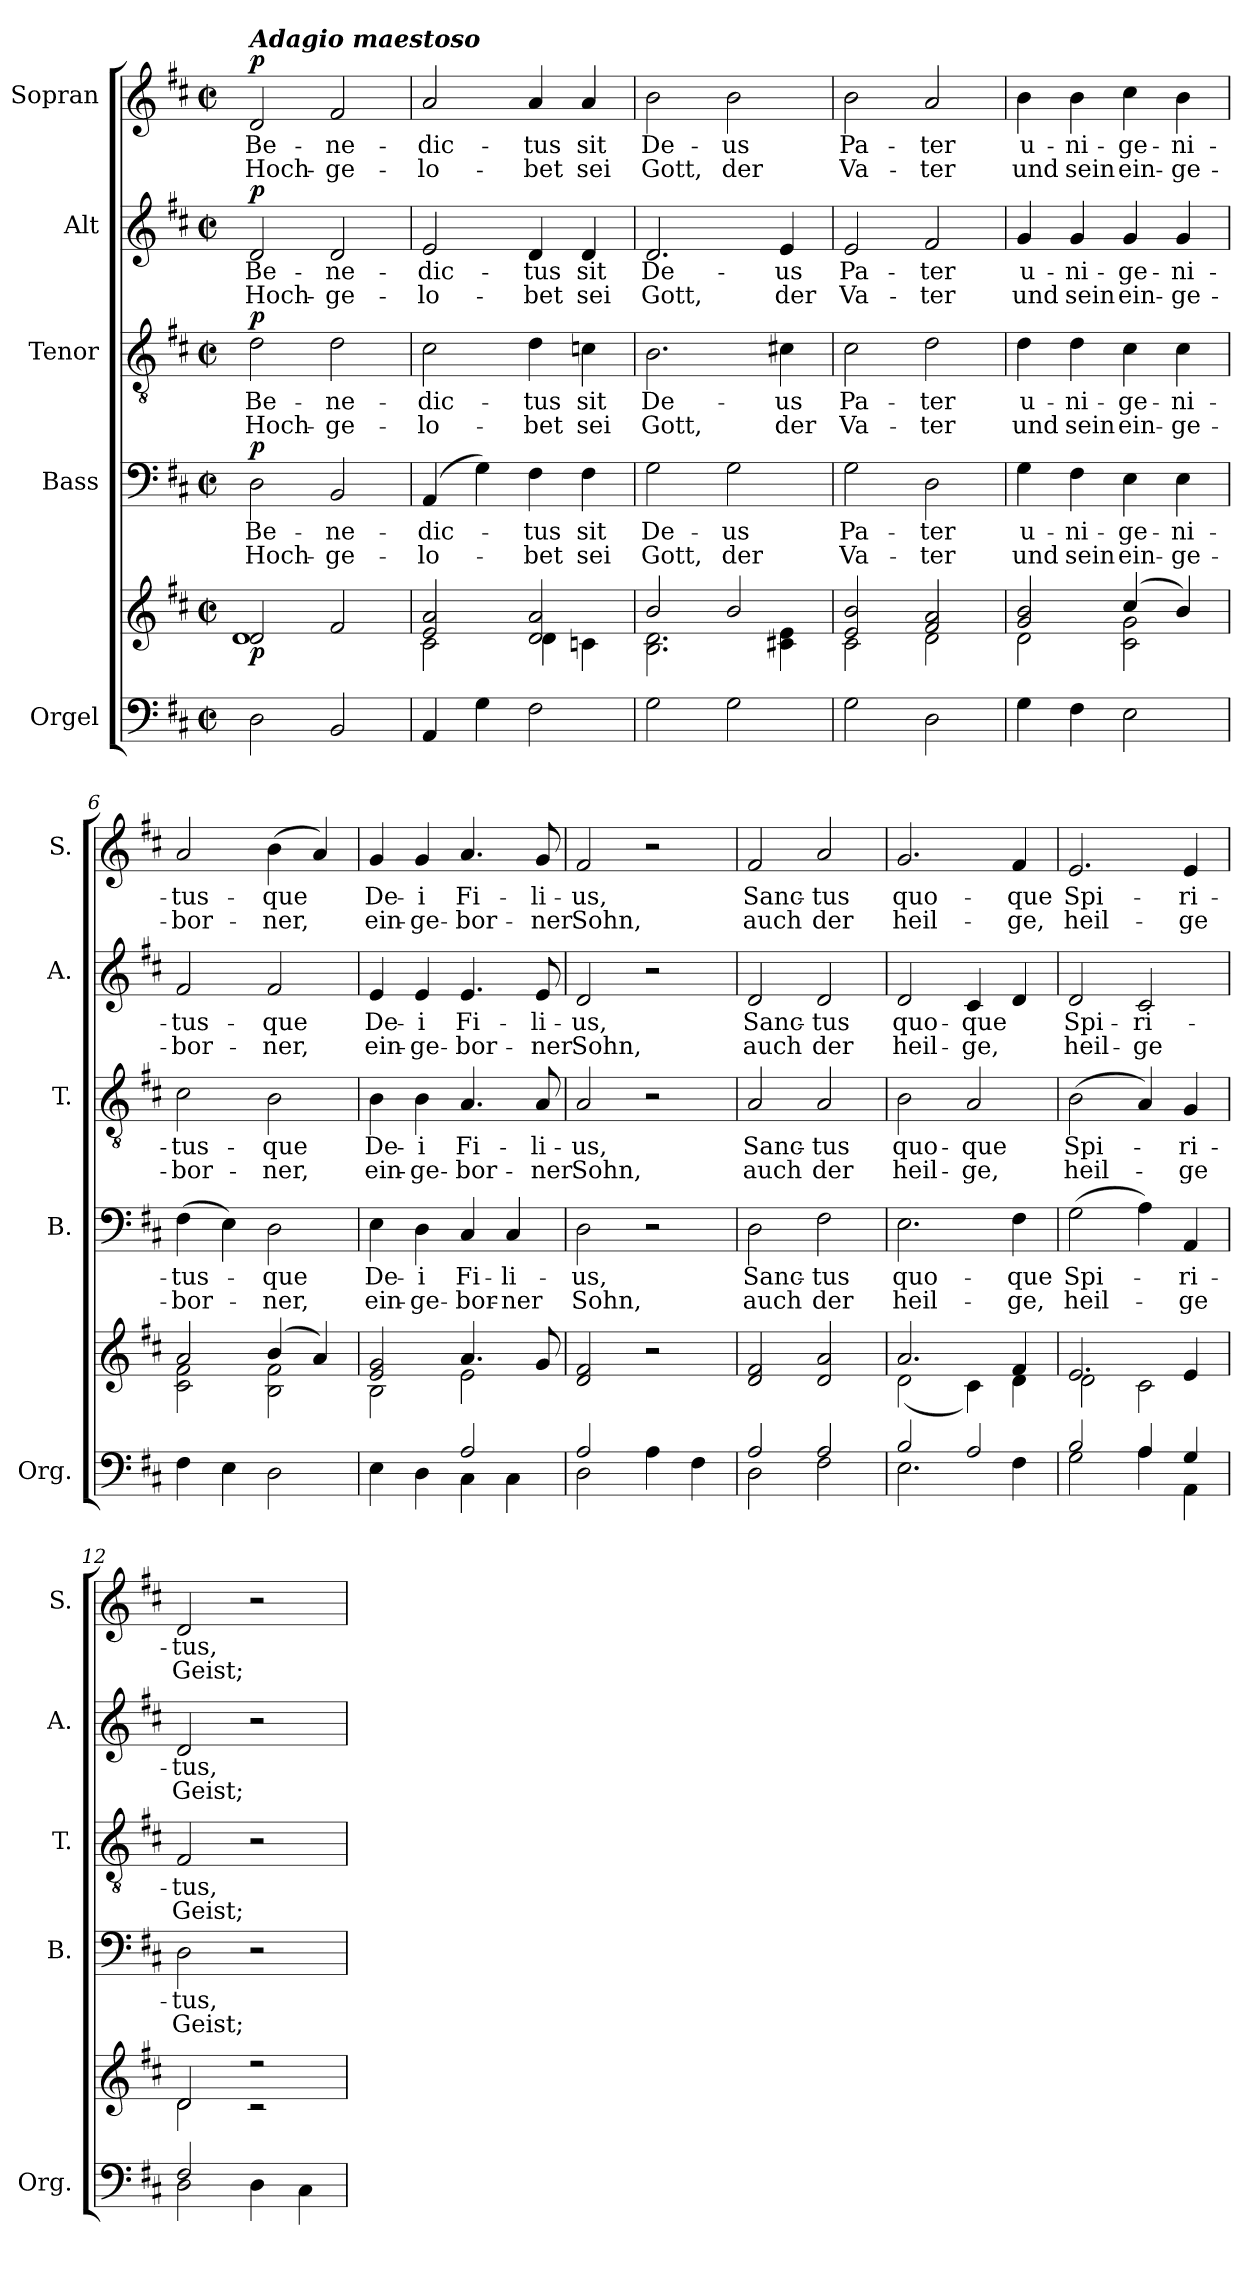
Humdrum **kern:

**kern	**kern	**dynam	**kern	**text	**text	**dynam	**kern	**text	**text	**dynam	**kern	**text	**text	**dynam	**kern	**text	**text	**dynam
*part5	*part5	*part5	*part4	*part4	*part4	*part4	*part3	*part3	*part3	*part3	*part2	*part2	*part2	*part2	*part1	*part1	*part1	*part1
*staff6	*staff5	*staff5/6	*staff4	*staff4	*staff4	*staff4	*staff3	*staff3	*staff3	*staff3	*staff2	*staff2	*staff2	*staff2	*staff1	*staff1	*staff1	*staff1
*I"Orgel	*	*	*I"Bass	*	*	*	*I"Tenor	*	*	*	*I"Alt	*	*	*	*I"Sopran	*	*	*
*I'Org.	*	*	*I'B.	*	*	*	*I'T.	*	*	*	*I'A.	*	*	*	*I'S.	*	*	*
*clefF4	*clefG2	*	*clefF4	*	*	*	*clefGv2	*	*	*	*clefG2	*	*	*	*clefG2	*	*	*
*k[f#c#]	*k[f#c#]	*	*k[f#c#]	*	*	*	*k[f#c#]	*	*	*	*k[f#c#]	*	*	*	*k[f#c#]	*	*	*
*D:	*D:	*	*D:	*	*	*	*D:	*	*	*	*D:	*	*	*	*D:	*	*	*
*M2/2	*M2/2	*	*M2/2	*	*	*	*M2/2	*	*	*	*M2/2	*	*	*	*M2/2	*	*	*
*met(c|)	*met(c|)	*	*met(c|)	*	*	*	*met(c|)	*	*	*	*met(c|)	*	*	*	*met(c|)	*	*	*
=1	=1	=1	=1	=1	=1	=1	=1	=1	=1	=1	=1	=1	=1	=1	=1	=1	=1	=1
*	*^	*	*	*	*	*	*	*	*	*	*	*	*	*	*	*	*	*
!	!	!	!	!	!	!	!	!	!	!	!	!	!	!	!	!LO:TX:a:Bi:t=Adagio maestoso	!	!	!
!	!	!	!LO:DY:b	!	!LO:LY:b	!LO:LY:b	!LO:DY:a	!	!LO:LY:b	!LO:LY:b	!LO:DY:a	!	!LO:LY:b	!LO:LY:b	!LO:DY:a	!	!LO:LY:b	!LO:LY:b	!LO:DY:a
2D\	2d/	1d	p	2D\	Be-	Hoch-	p	2d\	Be-	Hoch-	p	2d/	Be-	Hoch-	p	2d/	Be-	Hoch-	p
!	!	!	!	!	!LO:LY:b	!LO:LY:b	!	!	!LO:LY:b	!LO:LY:b	!	!	!LO:LY:b	!LO:LY:b	!	!	!LO:LY:b	!LO:LY:b	!
2BB/	2f#/	.	.	2BB/	-ne-	-ge-	.	2d\	-ne-	-ge-	.	2d/	-ne-	-ge-	.	2f#/	-ne-	-ge-	.
=2	=2	=2	=2	=2	=2	=2	=2	=2	=2	=2	=2	=2	=2	=2	=2	=2	=2	=2	=2
!	!	!	!	!	!LO:LY:b	!LO:LY:b	!	!	!LO:LY:b	!LO:LY:b	!	!	!LO:LY:b	!LO:LY:b	!	!	!LO:LY:b	!LO:LY:b	!
4AA/	2e/ 2a/	2c#\	.	(4AA/	-dic-	-lo-	.	2c#\	-dic-	-lo-	.	2e/	-dic-	-lo-	.	2a/	-dic-	-lo-	.
4G\	.	.	.	4G\)	.	.	.	.	.	.	.	.	.	.	.	.	.	.	.
!	!	!	!	!	!LO:LY:b	!LO:LY:b	!	!	!LO:LY:b	!LO:LY:b	!	!	!LO:LY:b	!LO:LY:b	!	!	!LO:LY:b	!LO:LY:b	!
2F#\	2d/ 2a/	4d\	.	4F#\	-tus	-bet	.	4d\	-tus	-bet	.	4d/	-tus	-bet	.	4a/	-tus	-bet	.
!	!	!	!	!	!LO:LY:b	!LO:LY:b	!	!	!LO:LY:b	!LO:LY:b	!	!	!LO:LY:b	!LO:LY:b	!	!	!LO:LY:b	!LO:LY:b	!
.	.	4cn\	.	4F#\	sit	sei	.	4cn\	sit	sei	.	4d/	sit	sei	.	4a/	sit	sei	.
=3	=3	=3	=3	=3	=3	=3	=3	=3	=3	=3	=3	=3	=3	=3	=3	=3	=3	=3	=3
!	!	!	!	!	!LO:LY:b	!LO:LY:b	!	!	!LO:LY:b	!LO:LY:b	!	!	!LO:LY:b	!LO:LY:b	!	!	!LO:LY:b	!LO:LY:b	!
2G\	2b/	2.B\ 2.d\	.	2G\	De-	Gott,	.	2.B\	De-	Gott,	.	2.d/	De-	Gott,	.	2b\	De-	Gott,	.
!	!	!	!	!	!LO:LY:b	!LO:LY:b	!	!	!	!	!	!	!	!	!	!	!LO:LY:b	!LO:LY:b	!
2G\	2b/	.	.	2G\	-us	der	.	.	.	.	.	.	.	.	.	2b\	-us	der	.
!	!	!	!	!	!	!	!	!	!LO:LY:b	!LO:LY:b	!	!	!LO:LY:b	!LO:LY:b	!	!	!	!	!
.	.	4c#X\ 4e\	.	.	.	.	.	4c#X\	-us	der	.	4e/	-us	der	.	.	.	.	.
=4	=4	=4	=4	=4	=4	=4	=4	=4	=4	=4	=4	=4	=4	=4	=4	=4	=4	=4	=4
!	!	!	!	!	!LO:LY:b	!LO:LY:b	!	!	!LO:LY:b	!LO:LY:b	!	!	!LO:LY:b	!LO:LY:b	!	!	!LO:LY:b	!LO:LY:b	!
2G\	2e/ 2b/	2c#\	.	2G\	Pa-	Va-	.	2c#\	Pa-	Va-	.	2e/	Pa-	Va-	.	2b\	Pa-	Va-	.
!	!	!	!	!	!LO:LY:b	!LO:LY:b	!	!	!LO:LY:b	!LO:LY:b	!	!	!LO:LY:b	!LO:LY:b	!	!	!LO:LY:b	!LO:LY:b	!
2D\	2f#/ 2a/	2d\	.	2D\	-ter	-ter	.	2d\	-ter	-ter	.	2f#/	-ter	-ter	.	2a/	-ter	-ter	.
=5	=5	=5	=5	=5	=5	=5	=5	=5	=5	=5	=5	=5	=5	=5	=5	=5	=5	=5	=5
!	!	!	!	!	!LO:LY:b	!LO:LY:b	!	!	!LO:LY:b	!LO:LY:b	!	!	!LO:LY:b	!LO:LY:b	!	!	!LO:LY:b	!LO:LY:b	!
4G\	2g/ 2b/	2d\	.	4G\	u-	und	.	4d\	u-	und	.	4g/	u-	und	.	4b\	u-	und	.
!	!	!	!	!	!LO:LY:b	!LO:LY:b	!	!	!LO:LY:b	!LO:LY:b	!	!	!LO:LY:b	!LO:LY:b	!	!	!LO:LY:b	!LO:LY:b	!
4F#\	.	.	.	4F#\	-ni-	sein	.	4d\	-ni-	sein	.	4g/	-ni-	sein	.	4b\	-ni-	sein	.
!	!	!	!	!	!LO:LY:b	!LO:LY:b	!	!	!LO:LY:b	!LO:LY:b	!	!	!LO:LY:b	!LO:LY:b	!	!	!LO:LY:b	!LO:LY:b	!
2E\	(4cc#/	2c#\ 2g\	.	4E\	-ge-	ein-	.	4c#\	-ge-	ein-	.	4g/	-ge-	ein-	.	4cc#\	-ge-	ein-	.
!	!	!	!	!	!LO:LY:b	!LO:LY:b	!	!	!LO:LY:b	!LO:LY:b	!	!	!LO:LY:b	!LO:LY:b	!	!	!LO:LY:b	!LO:LY:b	!
.	4b/)	.	.	4E\	-ni-	-ge-	.	4c#\	-ni-	-ge-	.	4g/	-ni-	-ge-	.	4b\	-ni-	-ge-	.
!!LO:PB:g=z
=6	=6	=6	=6	=6	=6	=6	=6	=6	=6	=6	=6	=6	=6	=6	=6	=6	=6	=6	=6
!	!	!	!	!	!LO:LY:b	!LO:LY:b	!	!	!LO:LY:b	!LO:LY:b	!	!	!LO:LY:b	!LO:LY:b	!	!	!LO:LY:b	!LO:LY:b	!
4F#\	2a/	2c#\ 2f#\	.	(>4F#\	-tus-	-bor-	.	2c#\	-tus-	-bor-	.	2f#/	-tus-	-bor-	.	2a/	-tus-	-bor-	.
4E\	.	.	.	4E\)	.	.	.	.	.	.	.	.	.	.	.	.	.	.	.
!	!	!	!	!	!LO:LY:b	!LO:LY:b	!	!	!LO:LY:b	!LO:LY:b	!	!	!LO:LY:b	!LO:LY:b	!	!	!LO:LY:b	!LO:LY:b	!
2D\	(4b/	2B\ 2f#\	.	2D\	-que	-ner,	.	2B\	-que	-ner,	.	2f#/	-que	-ner,	.	(>4b\	-que	-ner,	.
.	4a/)	.	.	.	.	.	.	.	.	.	.	.	.	.	.	4a/)	.	.	.
=7	=7	=7	=7	=7	=7	=7	=7	=7	=7	=7	=7	=7	=7	=7	=7	=7	=7	=7	=7
*^	*	*	*	*	*	*	*	*	*	*	*	*	*	*	*	*	*	*	*
!	!	!	!	!	!	!LO:LY:b	!LO:LY:b	!	!	!LO:LY:b	!LO:LY:b	!	!	!LO:LY:b	!LO:LY:b	!	!	!LO:LY:b	!LO:LY:b	!
2ryy	4E\	2e/ 2g/	2B\	.	4E\	De-	ein-	.	4B\	De-	ein-	.	4e/	De-	ein-	.	4g/	De-	ein-	.
!	!	!	!	!	!	!LO:LY:b	!LO:LY:b	!	!	!LO:LY:b	!LO:LY:b	!	!	!LO:LY:b	!LO:LY:b	!	!	!LO:LY:b	!LO:LY:b	!
.	4D\	.	.	.	4D\	-i	-ge-	.	4B\	-i	-ge-	.	4e/	-i	-ge-	.	4g/	-i	-ge-	.
!	!	!	!	!	!	!LO:LY:b	!LO:LY:b	!	!	!LO:LY:b	!LO:LY:b	!	!	!LO:LY:b	!LO:LY:b	!	!	!LO:LY:b	!LO:LY:b	!
2A/	4C#\	4.a/	2e\	.	4C#/	Fi-	-bor-	.	4.A/	Fi-	-bor-	.	4.e/	Fi-	-bor-	.	4.a/	Fi-	-bor-	.
!	!	!	!	!	!	!LO:LY:b	!LO:LY:b	!	!	!	!	!	!	!	!	!	!	!	!	!
.	4C#\	.	.	.	4C#/	-li-	-ner	.	.	.	.	.	.	.	.	.	.	.	.	.
!	!	!	!	!	!	!	!	!	!	!LO:LY:b	!LO:LY:b	!	!	!LO:LY:b	!LO:LY:b	!	!	!LO:LY:b	!LO:LY:b	!
.	.	8g/	.	.	.	.	.	.	8A/	-li-	-ner	.	8e/	-li-	-ner	.	8g/	-li-	-ner	.
*	*	*v	*v	*	*	*	*	*	*	*	*	*	*	*	*	*	*	*	*	*
=8	=8	=8	=8	=8	=8	=8	=8	=8	=8	=8	=8	=8	=8	=8	=8	=8	=8	=8	=8
!	!	!	!	!	!LO:LY:b	!LO:LY:b	!	!	!LO:LY:b	!LO:LY:b	!	!	!LO:LY:b	!LO:LY:b	!	!	!LO:LY:b	!LO:LY:b	!
2A/	2D\	2d/ 2f#/	.	2D\	-us,	Sohn,	.	2A/	-us,	Sohn,	.	2d/	-us,	Sohn,	.	2f#/	-us,	Sohn,	.
2ryy	4A\	2r	.	2r	.	.	.	2r	.	.	.	2r	.	.	.	2r	.	.	.
.	4F#\	.	.	.	.	.	.	.	.	.	.	.	.	.	.	.	.	.	.
=9	=9	=9	=9	=9	=9	=9	=9	=9	=9	=9	=9	=9	=9	=9	=9	=9	=9	=9	=9
!	!	!	!	!	!LO:LY:b	!LO:LY:b	!	!	!LO:LY:b	!LO:LY:b	!	!	!LO:LY:b	!LO:LY:b	!	!	!LO:LY:b	!LO:LY:b	!
2A/	2D\	2d/ 2f#/	.	2D\	Sanc-	auch	.	2A/	Sanc-	auch	.	2d/	Sanc-	auch	.	2f#/	Sanc-	auch	.
!	!	!	!	!	!LO:LY:b	!LO:LY:b	!	!	!LO:LY:b	!LO:LY:b	!	!	!LO:LY:b	!LO:LY:b	!	!	!LO:LY:b	!LO:LY:b	!
2A/	2F#\	2d/ 2a/	.	2F#\	-tus	der	.	2A/	-tus	der	.	2d/	-tus	der	.	2a/	-tus	der	.
=10	=10	=10	=10	=10	=10	=10	=10	=10	=10	=10	=10	=10	=10	=10	=10	=10	=10	=10	=10
*	*	*^	*	*	*	*	*	*	*	*	*	*	*	*	*	*	*	*	*
!	!	!	!	!	!	!LO:LY:b	!LO:LY:b	!	!	!LO:LY:b	!LO:LY:b	!	!	!LO:LY:b	!LO:LY:b	!	!	!LO:LY:b	!LO:LY:b	!
2B/	2.E\	2.a/	(<2d\	.	2.E\	quo-	heil-	.	2B\	quo-	heil-	.	2d/	quo-	heil-	.	2.g/	quo-	heil-	.
!	!	!	!	!	!	!	!	!	!	!LO:LY:b	!LO:LY:b	!	!	!LO:LY:b	!LO:LY:b	!	!	!	!	!
2A/	.	.	4c#\)	.	.	.	.	.	2A/	-que	-ge,	.	4c#/	-que	-ge,	.	.	.	.	.
!	!	!	!	!	!	!LO:LY:b	!LO:LY:b	!	!	!	!	!	!	!	!	!	!	!LO:LY:b	!LO:LY:b	!
.	4F#\	4f#/	4d\	.	4F#\	-que	-ge,	.	.	.	.	.	4d/	.	.	.	4f#/	-que	-ge,	.
=11	=11	=11	=11	=11	=11	=11	=11	=11	=11	=11	=11	=11	=11	=11	=11	=11	=11	=11	=11	=11
!	!	!	!	!	!	!LO:LY:b	!LO:LY:b	!	!	!LO:LY:b	!LO:LY:b	!	!	!LO:LY:b	!LO:LY:b	!	!	!LO:LY:b	!LO:LY:b	!
2B/	2G\	2.e/	2d\	.	(>2G\	Spi-	heil-	.	(>2B\	Spi-	heil-	.	2d/	Spi-	heil-	.	2.e/	Spi-	heil-	.
!	!	!	!	!	!	!	!	!	!	!	!	!	!	!LO:LY:b	!LO:LY:b	!	!	!	!	!
4A/	4A\	.	2c#\	.	4A\)	.	.	.	4A/)	.	.	.	2c#/	-ri-	-ge	.	.	.	.	.
!	!	!	!	!	!	!LO:LY:b	!LO:LY:b	!	!	!LO:LY:b	!LO:LY:b	!	!	!	!	!	!	!LO:LY:b	!LO:LY:b	!
4G/	4AA\	4e/	.	.	4AA/	-ri-	-ge	.	4G/	-ri-	-ge	.	.	.	.	.	4e/	-ri-	-ge	.
!!LO:LB:g=z
=12	=12	=12	=12	=12	=12	=12	=12	=12	=12	=12	=12	=12	=12	=12	=12	=12	=12	=12	=12	=12
!	!	!	!	!	!	!LO:LY:b	!LO:LY:b	!	!	!LO:LY:b	!LO:LY:b	!	!	!LO:LY:b	!LO:LY:b	!	!	!LO:LY:b	!LO:LY:b	!
2F#/	2D\	2d/	2d\	.	2D\	-tus,	Geist;	.	2F#/	-tus,	Geist;	.	2d/	-tus,	Geist;	.	2d/	-tus,	Geist;	.
2ryy	4D\	2r	2r	.	2r	.	.	.	2r	.	.	.	2r	.	.	.	2r	.	.	.
.	4C#\	.	.	.	.	.	.	.	.	.	.	.	.	.	.	.	.	.	.	.
*v	*v	*	*	*	*	*	*	*	*	*	*	*	*	*	*	*	*	*	*	*
*	*v	*v	*	*	*	*	*	*	*	*	*	*	*	*	*	*	*	*	*
=	=	=	=	=	=	=	=	=	=	=	=	=	=	=	=	=	=	=
*-	*-	*-	*-	*-	*-	*-	*-	*-	*-	*-	*-	*-	*-	*-	*-	*-	*-	*-
